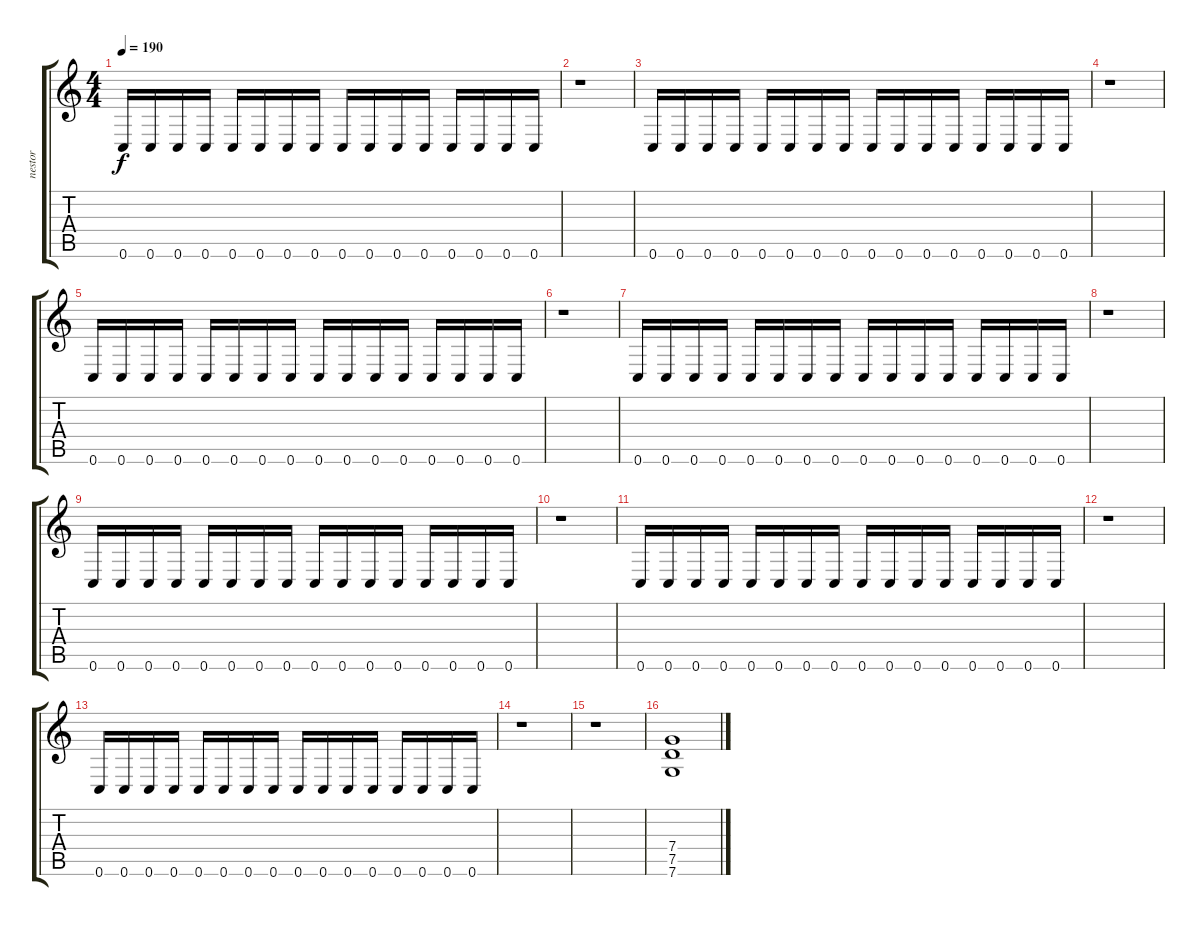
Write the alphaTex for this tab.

\track ("nestor" "nestor") {instrument distortionguitar}
\staff {score tabs}
\tuning (D4 A3 F3 C3 G2 C2) {hide}
\ts (4 4)
\tempo 190
\clef g2
\ks c
0.6.16{dy f instrument distortionguitar} 0.6.16 0.6.16 0.6.16 0.6.16 0.6.16 0.6.16 0.6.16 0.6.16 0.6.16 0.6.16 0.6.16 0.6.16 0.6.16 0.6.16 0.6.16 |
r.1 |
0.6.16 0.6.16 0.6.16 0.6.16 0.6.16 0.6.16 0.6.16 0.6.16 0.6.16 0.6.16 0.6.16 0.6.16 0.6.16 0.6.16 0.6.16 0.6.16 |
r.1 |
0.6.16 0.6.16 0.6.16 0.6.16 0.6.16 0.6.16 0.6.16 0.6.16 0.6.16 0.6.16 0.6.16 0.6.16 0.6.16 0.6.16 0.6.16 0.6.16 |
r.1 |
0.6.16 0.6.16 0.6.16 0.6.16 0.6.16 0.6.16 0.6.16 0.6.16 0.6.16 0.6.16 0.6.16 0.6.16 0.6.16 0.6.16 0.6.16 0.6.16 |
r.1 |
0.6.16 0.6.16 0.6.16 0.6.16 0.6.16 0.6.16 0.6.16 0.6.16 0.6.16 0.6.16 0.6.16 0.6.16 0.6.16 0.6.16 0.6.16 0.6.16 |
r.1 |
0.6.16 0.6.16 0.6.16 0.6.16 0.6.16 0.6.16 0.6.16 0.6.16 0.6.16 0.6.16 0.6.16 0.6.16 0.6.16 0.6.16 0.6.16 0.6.16 |
r.1 |
0.6.16 0.6.16 0.6.16 0.6.16 0.6.16 0.6.16 0.6.16 0.6.16 0.6.16 0.6.16 0.6.16 0.6.16 0.6.16 0.6.16 0.6.16 0.6.16 |
r.1 |
r.1 |
(7.4 7.5 7.6).1
